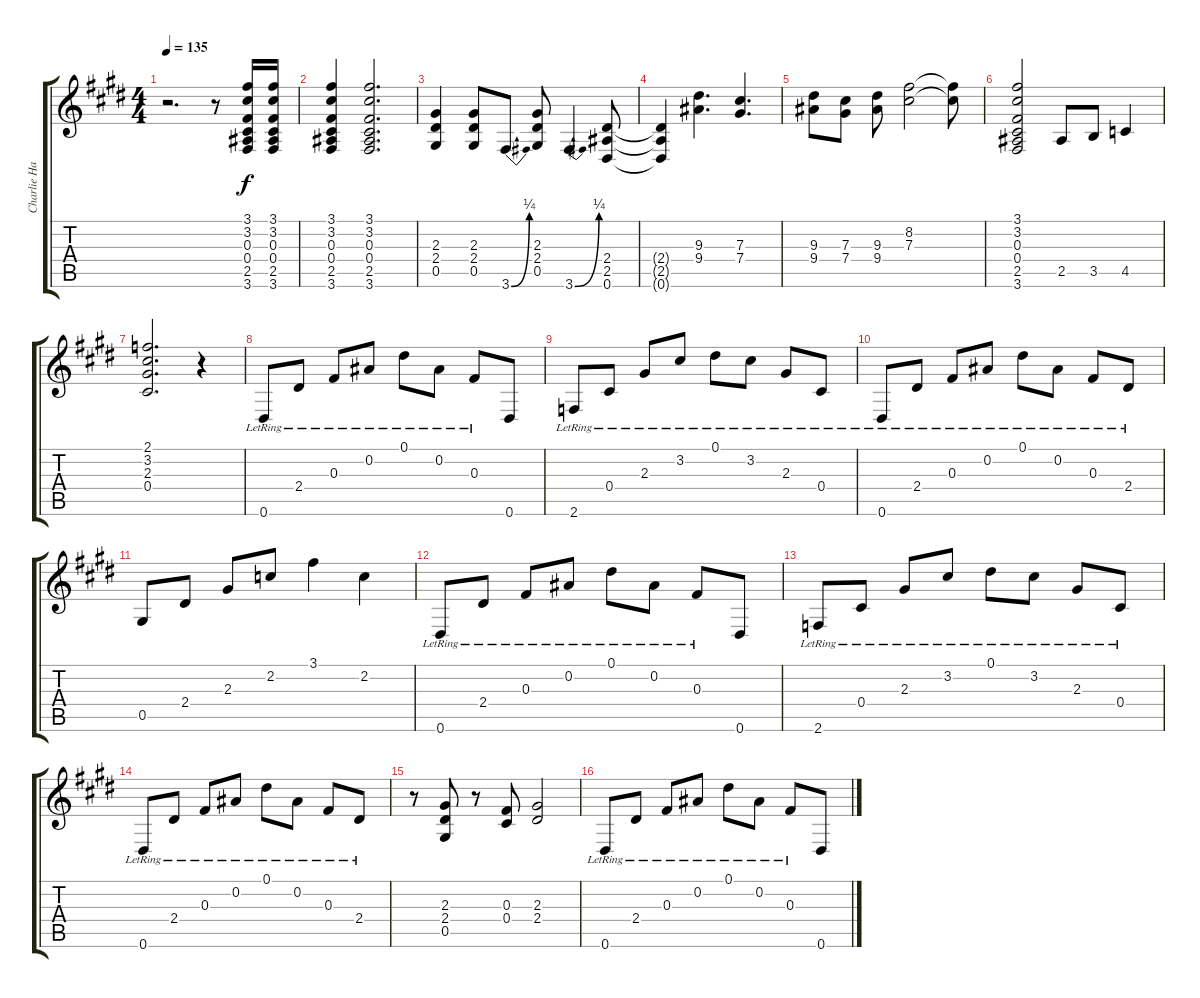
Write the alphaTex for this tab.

\track ("Charlie Hargrett Guitar I" "Charlie Ha") {instrument overdrivenguitar}
\staff {score tabs}
\tuning (Eb4 Bb3 Gb3 Db3 Ab2 Eb2) {hide}
\ts (4 4)
\tempo 135
\clef g2
\ks e
r.2{d dy f} r.8 (3.1 3.2 0.3 0.4 2.5 3.6).16{volume 11 balance 0} (3.1 3.2 0.3 0.4 2.5 3.6).16 |
(3.1 3.2 0.3 0.4 2.5 3.6).4 (3.1 3.2 0.3 0.4 2.5 3.6).2{d} |
(2.3 2.4 0.5).4 (2.3 2.4 0.5).8 3.6{be (bend 0 0 60 1)}.8 (2.3 2.4 0.5).8 3.6{be (bend 0 0 60 1)}.4 (2.4 2.5 0.6).8 |
(2.4{t} 2.5{t} 0.6{t}).4 (9.3 9.4).4{d} (7.3 7.4).4{d} |
(9.3 9.4).8 (7.3 7.4).8 (9.3 9.4).8 (8.2 7.3).2 (8.2{t} 7.3{t}).8 |
(3.1 3.2 0.3 0.4 2.5 3.6).2 2.5.8 3.5.8 4.5.4 |
(2.1 3.2 2.3 0.4).2{d} r.4 |
0.6{lr}.8{instrument electricguitarclean} 2.4{lr}.8 0.3{lr}.8 0.2{lr}.8 0.1{lr}.8 0.2{lr}.8 0.3{lr}.8 0.6.8 |
2.6{lr}.8 0.4{lr}.8 2.3{lr}.8 3.2{lr}.8 0.1{lr}.8 3.2{lr}.8 2.3{lr}.8 0.4{lr}.8 |
0.6{lr}.8 2.4{lr}.8 0.3{lr}.8 0.2{lr}.8 0.1{lr}.8 0.2{lr}.8 0.3{lr}.8 2.4{lr}.8 |
0.5.8 2.4.8 2.3.8 2.2.8 3.1.4 2.2.4 |
0.6{lr}.8 2.4{lr}.8 0.3{lr}.8 0.2{lr}.8 0.1{lr}.8 0.2{lr}.8 0.3{lr}.8 0.6.8 |
2.6{lr}.8 0.4{lr}.8 2.3{lr}.8 3.2{lr}.8 0.1{lr}.8 3.2{lr}.8 2.3{lr}.8 0.4{lr}.8 |
0.6{lr}.8 2.4{lr}.8 0.3{lr}.8 0.2{lr}.8 0.1{lr}.8 0.2{lr}.8 0.3{lr}.8 2.4{lr}.8 |
r.8 (2.3 2.4 0.5).8 r.8 (0.3 0.4).8 (2.3 2.4).2 |
0.6{lr}.8 2.4{lr}.8 0.3{lr}.8 0.2{lr}.8 0.1{lr}.8 0.2{lr}.8 0.3{lr}.8 0.6.8
